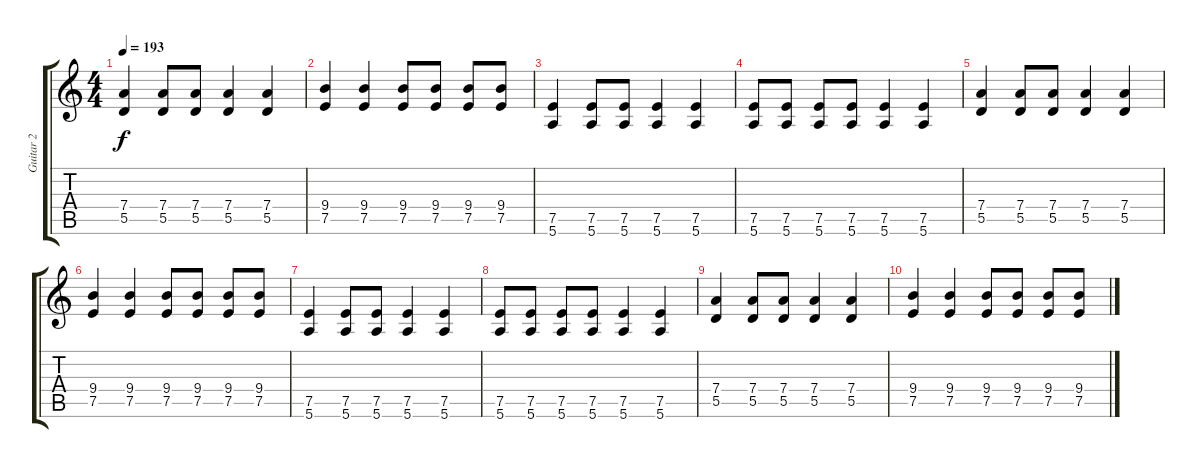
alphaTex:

\track ("Guitar 2" "Guitar 2") {instrument distortionguitar}
\staff {score tabs}
\tuning (E4 B3 G3 D3 A2 E2) {hide}
\ts (4 4)
\tempo 193
\clef g2
\ks c
(7.4 5.5).4{dy f} (7.4 5.5).8 (7.4 5.5).8 (7.4 5.5).4 (7.4 5.5).4 |
(9.4 7.5).4 (9.4 7.5).4 (9.4 7.5).8 (9.4 7.5).8 (9.4 7.5).8 (9.4 7.5).8 |
(7.5 5.6).4 (7.5 5.6).8 (7.5 5.6).8 (7.5 5.6).4 (7.5 5.6).4 |
(7.5 5.6).8 (7.5 5.6).8 (7.5 5.6).8 (7.5 5.6).8 (7.5 5.6).4 (7.5 5.6).4 |
(7.4 5.5).4 (7.4 5.5).8 (7.4 5.5).8 (7.4 5.5).4 (7.4 5.5).4 |
(9.4 7.5).4 (9.4 7.5).4 (9.4 7.5).8 (9.4 7.5).8 (9.4 7.5).8 (9.4 7.5).8 |
(7.5 5.6).4{volume 6} (7.5 5.6).8 (7.5 5.6).8 (7.5 5.6).4 (7.5 5.6).4 |
(7.5 5.6).8 (7.5 5.6).8 (7.5 5.6).8 (7.5 5.6).8 (7.5 5.6).4 (7.5 5.6).4 |
(7.4 5.5).4{volume 0} (7.4 5.5).8 (7.4 5.5).8 (7.4 5.5).4 (7.4 5.5).4 |
(9.4 7.5).4 (9.4 7.5).4 (9.4 7.5).8 (9.4 7.5).8 (9.4 7.5).8 (9.4 7.5).8
